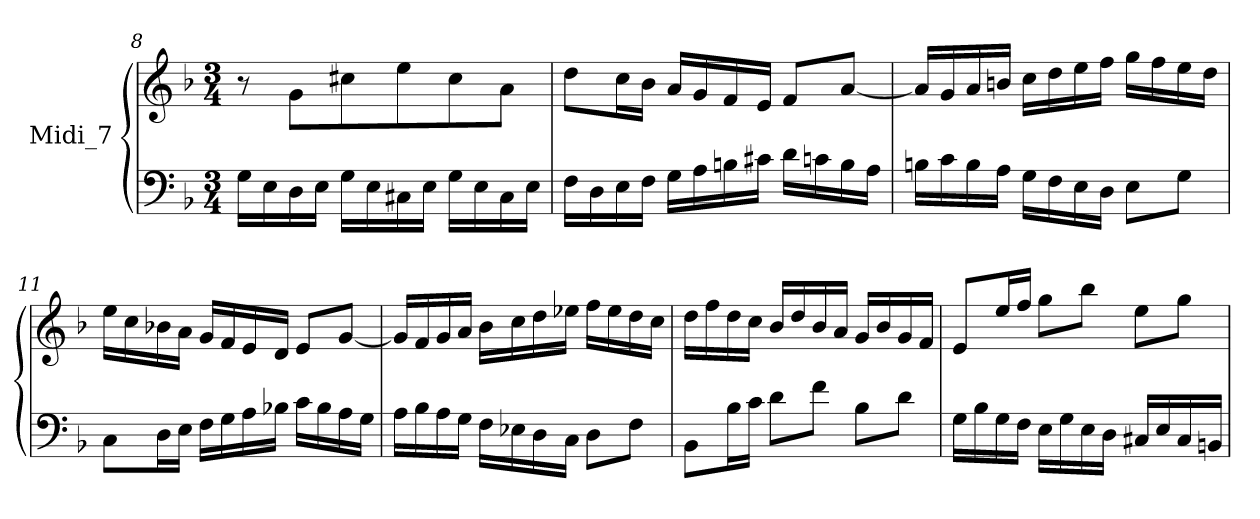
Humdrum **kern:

**kern	**kern
*part1	*part1
*staff2	*staff1
*I"Midi_7	*
*clefF4	*clefG2
*k[b-]	*k[b-]
*F:	*F:
*M3/4	*M3/4
=8	=8
16GLL	8r
16E	.
16D	8gL
16EJJ	.
16GLL	8cc#X
16E	.
16C#X	8ee
16EJJ	.
16GLL	8cc#
16E	.
16C#	8aJ
16EJJ	.
=9	=9
16FLL	8ddL
16D	.
16E	16ccL
16FJJ	16b-JJ
16GLL	16a/LL
16A	16g/
16Bn	16f/
16c#XJJ	16e/JJ
16dLL	8f/L
16cn	.
16B	[8a/J
16AJJ	.
!!LO:LB:g=z
=10	=10
16BnLL	16a/LL]
16c	16g/
16B	16a/
16AJJ	16bn/JJ
16GLL	16ccLL
16F	16dd
16E	16ee
16DJJ	16ffJJ
8EL	16ggLL
.	16ff
8GJ	16ee
.	16ddJJ
=11	=11
8CL	16eeLL
.	16cc
16DL	16b-X
16EJJ	16aJJ
16FLL	16g/LL
16G	16f/
16A	16e/
16B-XJJ	16d/JJ
16cLL	8e/L
16B-	.
16A	[8g/J
16GJJ	.
=12	=12
16ALL	16g/LL]
16B-	16f/
16A	16g/
16GJJ	16a/JJ
16FLL	16b-LL
16E-X	16cc
16D	16dd
16CJJ	16ee-XJJ
8DL	16ffLL
.	16ee-
8FJ	16dd
.	16ccJJ
!!LO:LB:g=z
=13	=13
*	*^
!	!	!LO:N:vis=1
8BB-L	16dd\LL	2.ryy
.	16ff\	.
16B-L	16dd\	.
16cJJ	16cc\JJ	.
8dL	16b-LL	.
.	16dd	.
8fJ	16b-	.
.	16aJJ	.
8B-L	16gLL	.
.	16b-	.
8dJ	16g	.
.	16fJJ	.
=14	=14	=14
!	!	!LO:N:vis=1
16GLL	8e/L	2.ryy
16B-	.	.
16G	16ee/L	.
16FJJ	16ff/JJ	.
16ELL	8gg\L	.
16G	.	.
16E	8bb-\J	.
16DJJ	.	.
16C#XLL	8ee\L	.
16E	.	.
16C#	8gg\J	.
16BBnJJ	.	.
*	*v	*v
=	=
*-	*-
